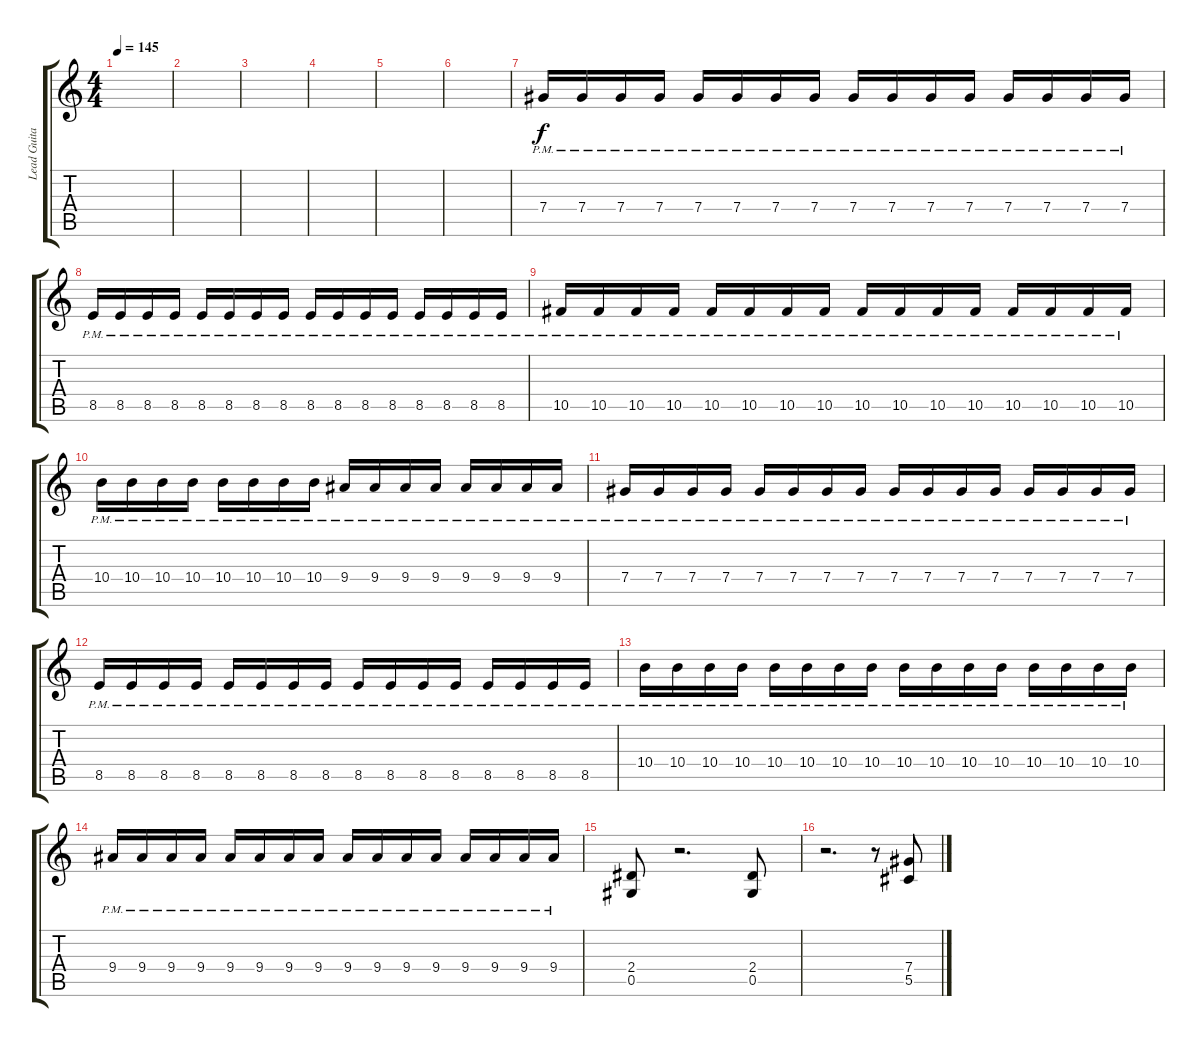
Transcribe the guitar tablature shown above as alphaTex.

\track ("Lead Guitar" "Lead Guita") {instrument distortionguitar}
\staff {score tabs}
\tuning (Eb4 Bb3 Gb3 Db3 Ab2 Eb2) {hide}
\ts (4 4)
\tempo 145
\clef g2
\ks c
|
|
|
|
|
|
7.4{pm}.16 7.4{pm}.16 7.4{pm}.16 7.4{pm}.16 7.4{pm}.16 7.4{pm}.16 7.4{pm}.16 7.4{pm}.16 7.4{pm}.16 7.4{pm}.16 7.4{pm}.16 7.4{pm}.16 7.4{pm}.16 7.4{pm}.16 7.4{pm}.16 7.4{pm}.16 |
8.5{pm}.16 8.5{pm}.16 8.5{pm}.16 8.5{pm}.16 8.5{pm}.16 8.5{pm}.16 8.5{pm}.16 8.5{pm}.16 8.5{pm}.16 8.5{pm}.16 8.5{pm}.16 8.5{pm}.16 8.5{pm}.16 8.5{pm}.16 8.5{pm}.16 8.5{pm}.16 |
10.5{pm}.16 10.5{pm}.16 10.5{pm}.16 10.5{pm}.16 10.5{pm}.16 10.5{pm}.16 10.5{pm}.16 10.5{pm}.16 10.5{pm}.16 10.5{pm}.16 10.5{pm}.16 10.5{pm}.16 10.5{pm}.16 10.5{pm}.16 10.5{pm}.16 10.5{pm}.16 |
10.4{pm}.16 10.4{pm}.16 10.4{pm}.16 10.4{pm}.16 10.4{pm}.16 10.4{pm}.16 10.4{pm}.16 10.4{pm}.16 9.4{pm}.16 9.4{pm}.16 9.4{pm}.16 9.4{pm}.16 9.4{pm}.16 9.4{pm}.16 9.4{pm}.16 9.4{pm}.16 |
7.4{pm}.16 7.4{pm}.16 7.4{pm}.16 7.4{pm}.16 7.4{pm}.16 7.4{pm}.16 7.4{pm}.16 7.4{pm}.16 7.4{pm}.16 7.4{pm}.16 7.4{pm}.16 7.4{pm}.16 7.4{pm}.16 7.4{pm}.16 7.4{pm}.16 7.4{pm}.16 |
8.5{pm}.16 8.5{pm}.16 8.5{pm}.16 8.5{pm}.16 8.5{pm}.16 8.5{pm}.16 8.5{pm}.16 8.5{pm}.16 8.5{pm}.16 8.5{pm}.16 8.5{pm}.16 8.5{pm}.16 8.5{pm}.16 8.5{pm}.16 8.5{pm}.16 8.5{pm}.16 |
10.4{pm}.16 10.4{pm}.16 10.4{pm}.16 10.4{pm}.16 10.4{pm}.16 10.4{pm}.16 10.4{pm}.16 10.4{pm}.16 10.4{pm}.16 10.4{pm}.16 10.4{pm}.16 10.4{pm}.16 10.4{pm}.16 10.4{pm}.16 10.4{pm}.16 10.4{pm}.16 |
9.4{pm}.16 9.4{pm}.16 9.4{pm}.16 9.4{pm}.16 9.4{pm}.16 9.4{pm}.16 9.4{pm}.16 9.4{pm}.16 9.4{pm}.16 9.4{pm}.16 9.4{pm}.16 9.4{pm}.16 9.4{pm}.16 9.4{pm}.16 9.4{pm}.16 9.4{pm}.16 |
(2.4 0.5).8 r.2{d} (2.4 0.5).8 |
r.2{d} r.8 (7.4 5.5).8
